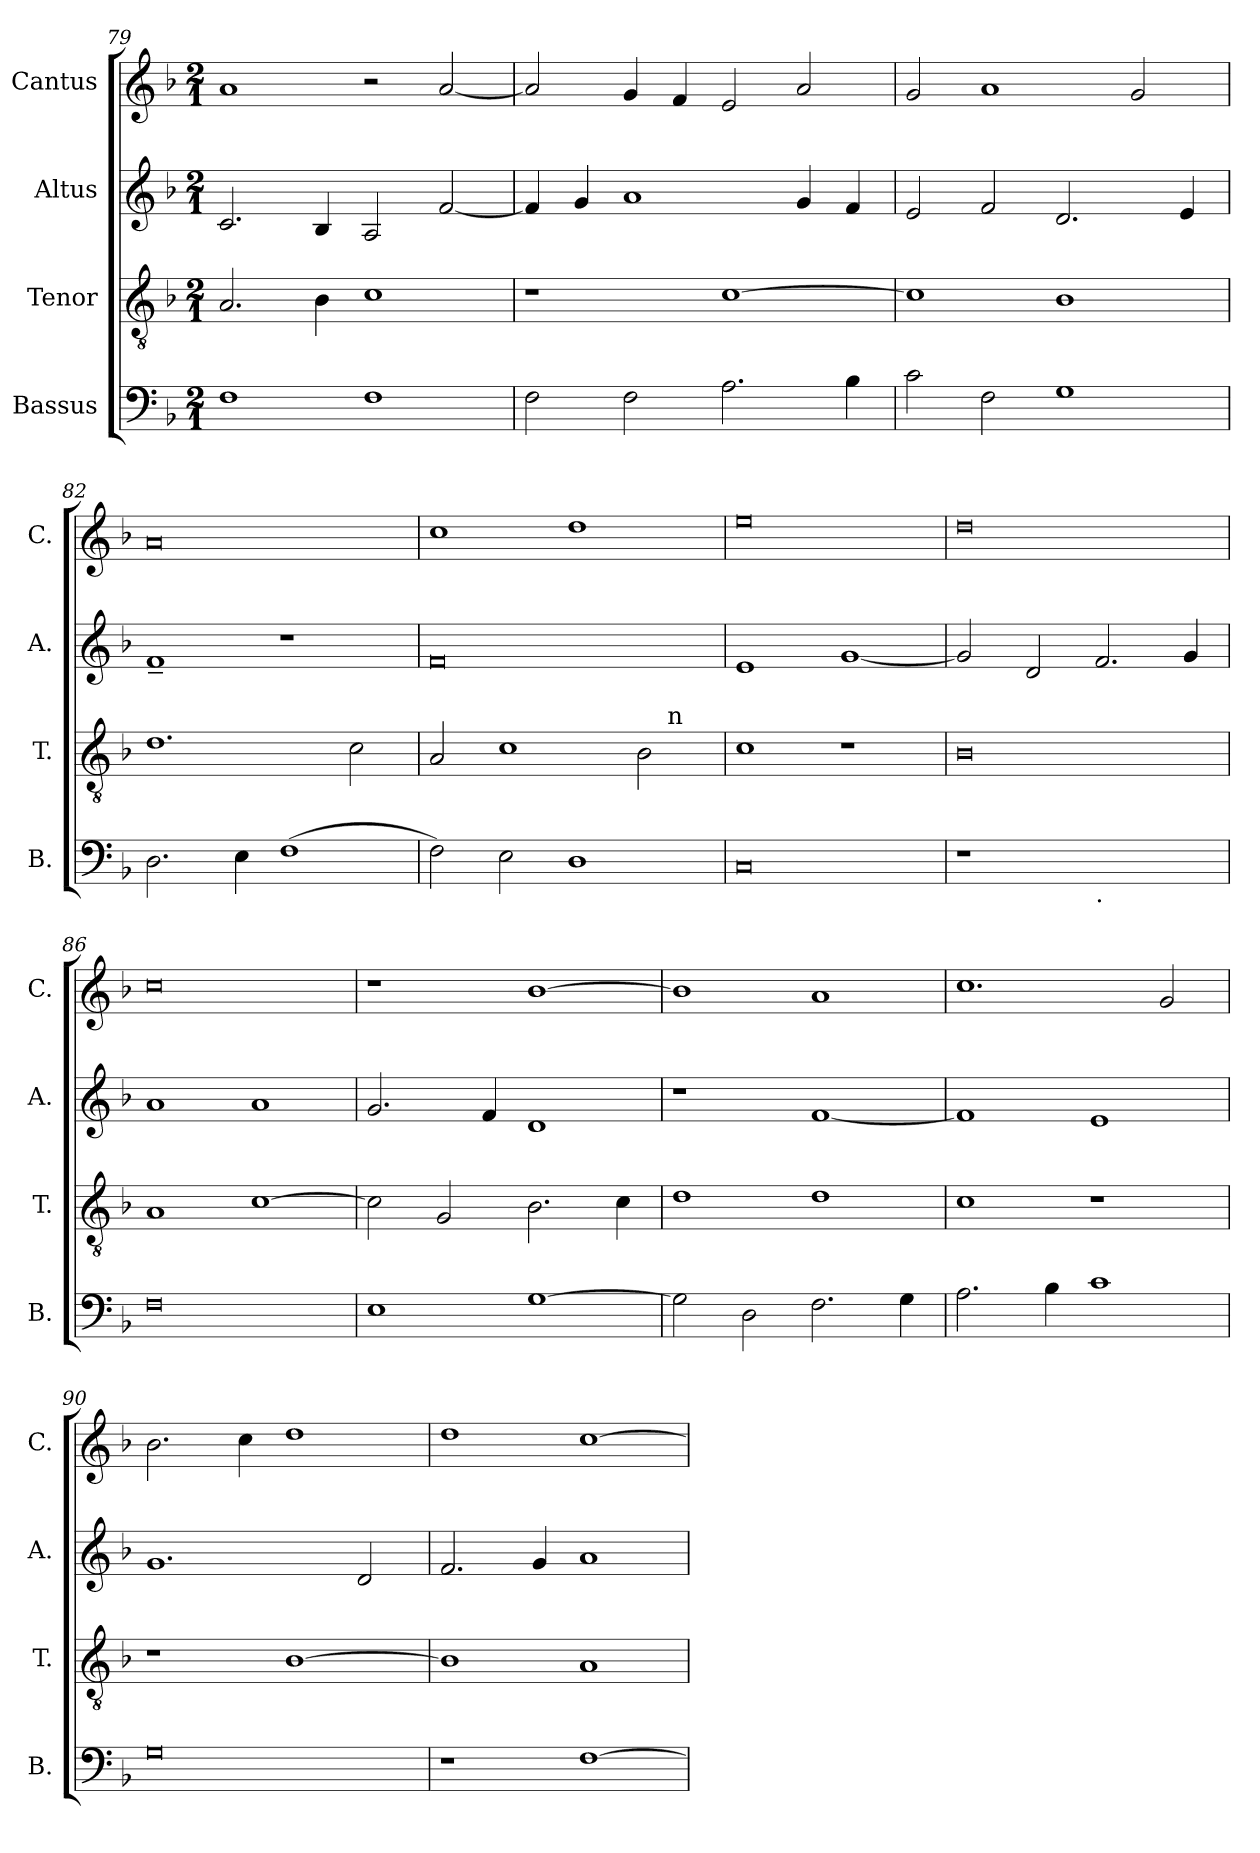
**kern	**kern	**kern	**kern
*part4	*part3	*part2	*part1
*staff4	*staff3	*staff2	*staff1
*I"Bassus	*I"Tenor	*I"Altus	*I"Cantus
*I'B.	*I'T.	*I'A.	*I'C.
*clefF4	*clefGv2	*clefG2	*clefG2
*k[b-]	*k[b-]	*k[b-]	*k[b-]
*M2/1	*M2/1	*M2/1	*M2/1
=79	=79	=79	=79
1F	2.A/	2.c/	1a
.	4B-\	4B-/	.
1F	1c	2A/	2r
.	.	[2f/	[2a/
=80	=80	=80	=80
2F\	1r	4f/]	2a/]
.	.	4g/	.
2F\	.	1a	4g/
.	.	.	4f/
2.A\	[1c	.	2e/
.	.	4g/	2a/
4B-\	.	4f/	.
=81	=81	=81	=81
2c\	1c]	2e/	2g/
2F\	.	2f/	1a
1G	1B-	2.d/	.
.	.	.	2g/
.	.	4e/	.
=82	=82	=82	=82
2.D\	1.d	1f~	0a
4E\	.	.	.
(>1F	.	1r	.
.	2c\	.	.
=83	=83	=83	=83
*	*^	*	*
2F\)	2A/	1ryy	0f	1cc
2E\	1c	.	.	.
1D	.	2ryy	.	1dd
.	2B-\	8ryy	.	.
!	!	!LO:TX:a:t=n	!	!
.	.	4.ryy	.	.
*	*v	*v	*	*
=84	=84	=84	=84
0C	1c	1e	0ee
.	1r	[1g	.
=85	=85	=85	=85
1r	0B-	2g/]	0dd
.	.	2d/	.
!LO:TX:b:t=.	!	!	!
1ryy	.	2.f/	.
.	.	4g/	.
=86	=86	=86	=86
0F	1A	1a	0cc
.	[1c	1a	.
=87	=87	=87	=87
1E	2c\]	2.g/	1r
.	2G/	.	.
.	.	4f/	.
[1G	2.B-\	1d	[1b-
.	4c\	.	.
=88	=88	=88	=88
2G\]	1d	1r	1b-]
2D\	.	.	.
2.F\	1d	[1f	1a
4G\	.	.	.
=89	=89	=89	=89
2.A\	1c	1f]	1.cc
4B-\	.	.	.
1c	1r	1e	.
.	.	.	2g/
=90	=90	=90	=90
0G	1r	1.g	2.b-\
.	.	.	4cc\
.	[1B-	.	1dd
.	.	2d/	.
=91	=91	=91	=91
1r	1B-]	2.f/	1dd
.	.	4g/	.
[1F	1A	1a	[1cc
=	=	=	=
*-	*-	*-	*-
